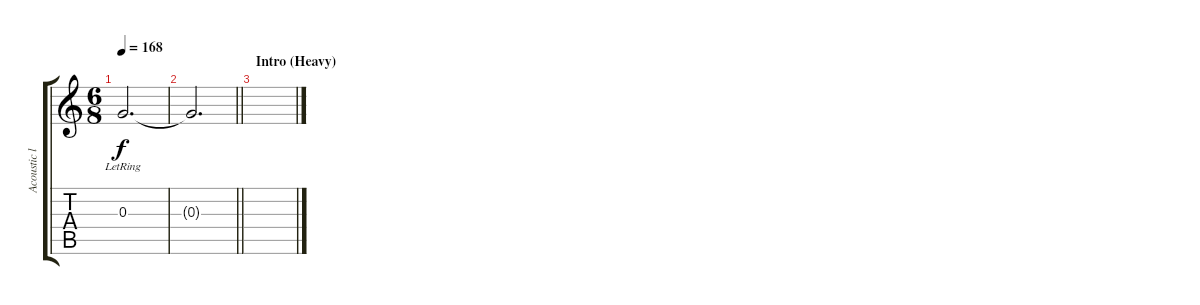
\track ("Acoustic l" "Acoustic l") {instrument acousticguitarsteel}
\staff {score tabs}
\tuning (E4 B3 G3 D3 A2 D2) {hide}
\ts (6 8)
\tempo 168
\clef g2
\ks c
0.3{lr}.2{d dy f} |
\barLineRight lightlight
0.3{t}.2{d} |
\section ("" "Intro (Heavy)")
